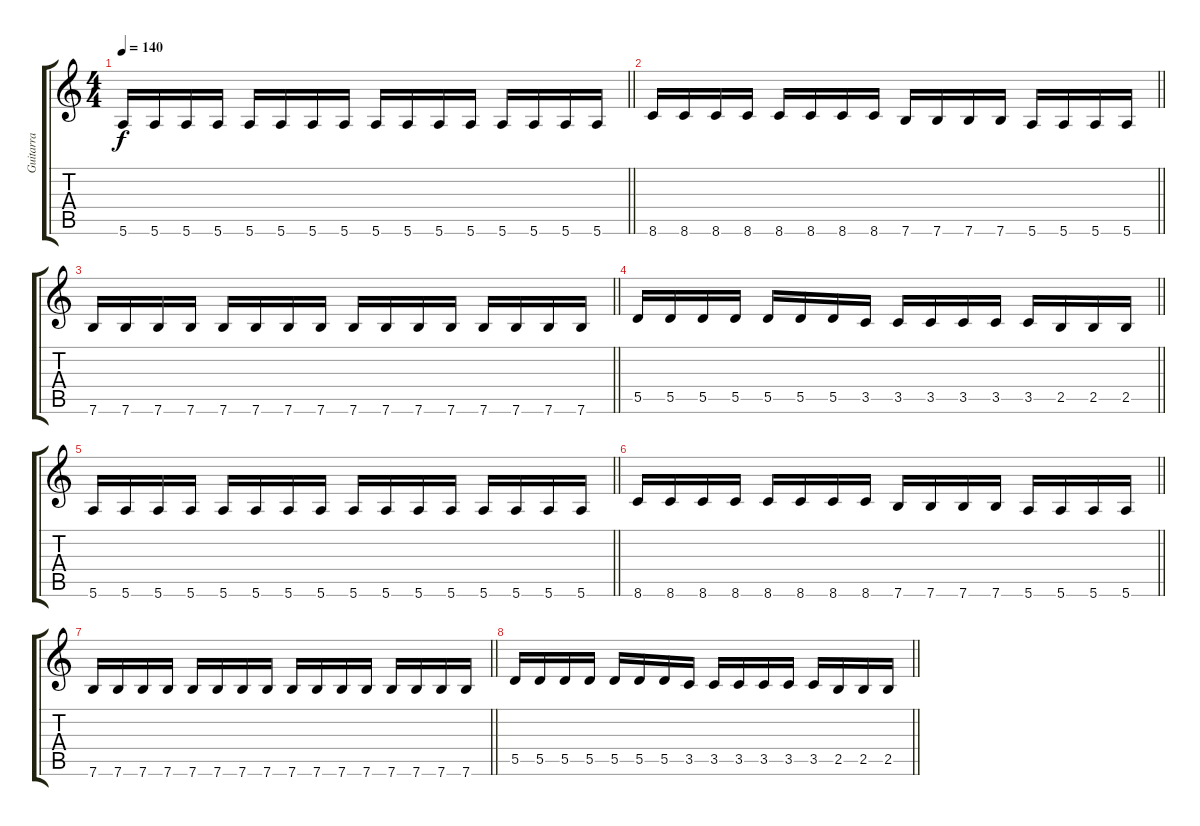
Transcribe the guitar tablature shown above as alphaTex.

\track ("Guitarra" "Guitarra") {instrument distortionguitar}
\staff {score tabs}
\tuning (E4 B3 G3 D3 A2 E2) {hide}
\ts (4 4)
\tempo 140
\clef g2
\barLineRight lightlight
\ks c
5.6.16{dy f} 5.6.16 5.6.16 5.6.16 5.6.16 5.6.16 5.6.16 5.6.16 5.6.16 5.6.16 5.6.16 5.6.16 5.6.16 5.6.16 5.6.16 5.6.16 |
\barLineRight lightlight
8.6.16 8.6.16 8.6.16 8.6.16 8.6.16 8.6.16 8.6.16 8.6.16 7.6.16 7.6.16 7.6.16 7.6.16 5.6.16 5.6.16 5.6.16 5.6.16 |
\barLineRight lightlight
7.6.16 7.6.16 7.6.16 7.6.16 7.6.16 7.6.16 7.6.16 7.6.16 7.6.16 7.6.16 7.6.16 7.6.16 7.6.16 7.6.16 7.6.16 7.6.16 |
\barLineRight lightlight
5.5.16 5.5.16 5.5.16 5.5.16 5.5.16 5.5.16 5.5.16 3.5.16 3.5.16 3.5.16 3.5.16 3.5.16 3.5.16 2.5.16 2.5.16 2.5.16 |
\barLineRight lightlight
5.6.16 5.6.16 5.6.16 5.6.16 5.6.16 5.6.16 5.6.16 5.6.16 5.6.16 5.6.16 5.6.16 5.6.16 5.6.16 5.6.16 5.6.16 5.6.16 |
\barLineRight lightlight
8.6.16 8.6.16 8.6.16 8.6.16 8.6.16 8.6.16 8.6.16 8.6.16 7.6.16 7.6.16 7.6.16 7.6.16 5.6.16 5.6.16 5.6.16 5.6.16 |
\barLineRight lightlight
7.6.16 7.6.16 7.6.16 7.6.16 7.6.16 7.6.16 7.6.16 7.6.16 7.6.16 7.6.16 7.6.16 7.6.16 7.6.16 7.6.16 7.6.16 7.6.16 |
\barLineRight lightlight
5.5.16 5.5.16 5.5.16 5.5.16 5.5.16 5.5.16 5.5.16 3.5.16 3.5.16 3.5.16 3.5.16 3.5.16 3.5.16 2.5.16 2.5.16 2.5.16
